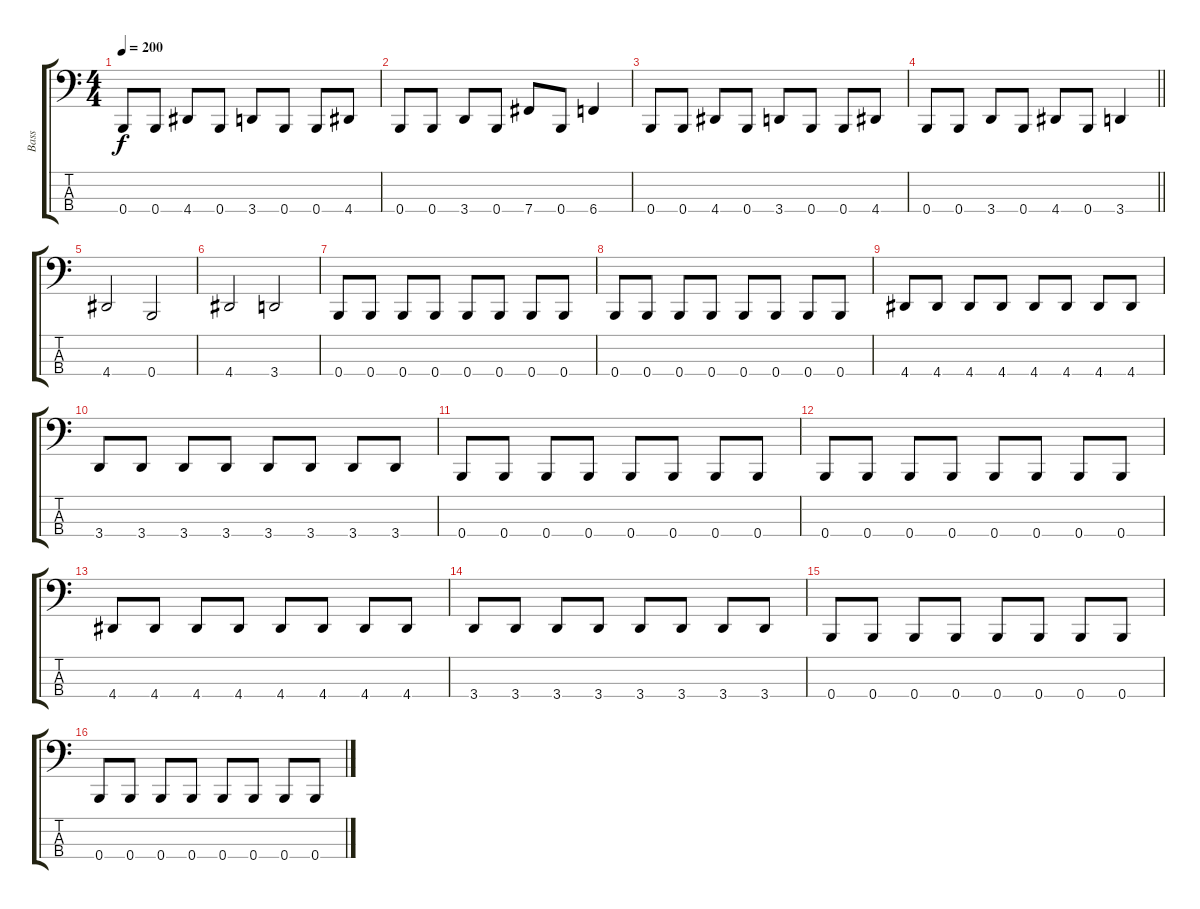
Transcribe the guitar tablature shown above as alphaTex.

\track ("Bass" "Bass") {instrument electricbasspick}
\staff {score tabs}
\tuning (E2 B1 Gb1 B0) {hide}
\ts (4 4)
\tempo 200
\clef f4
\ks c
0.4.8{dy f} 0.4.8 4.4.8 0.4.8 3.4.8 0.4.8 0.4.8 4.4.8 |
0.4.8 0.4.8 3.4.8 0.4.8 7.4.8 0.4.8 6.4.4 |
0.4.8 0.4.8 4.4.8 0.4.8 3.4.8 0.4.8 0.4.8 4.4.8 |
\barLineRight lightlight
0.4.8 0.4.8 3.4.8 0.4.8 4.4.8 0.4.8 3.4.4 |
\section ("" "")
4.4.2 0.4.2 |
4.4.2 3.4.2 |
0.4.8 0.4.8 0.4.8 0.4.8 0.4.8 0.4.8 0.4.8 0.4.8 |
0.4.8 0.4.8 0.4.8 0.4.8 0.4.8 0.4.8 0.4.8 0.4.8 |
4.4.8 4.4.8 4.4.8 4.4.8 4.4.8 4.4.8 4.4.8 4.4.8 |
3.4.8 3.4.8 3.4.8 3.4.8 3.4.8 3.4.8 3.4.8 3.4.8 |
0.4.8 0.4.8 0.4.8 0.4.8 0.4.8 0.4.8 0.4.8 0.4.8 |
0.4.8 0.4.8 0.4.8 0.4.8 0.4.8 0.4.8 0.4.8 0.4.8 |
4.4.8 4.4.8 4.4.8 4.4.8 4.4.8 4.4.8 4.4.8 4.4.8 |
3.4.8 3.4.8 3.4.8 3.4.8 3.4.8 3.4.8 3.4.8 3.4.8 |
0.4.8 0.4.8 0.4.8 0.4.8 0.4.8 0.4.8 0.4.8 0.4.8 |
0.4.8 0.4.8 0.4.8 0.4.8 0.4.8 0.4.8 0.4.8 0.4.8
